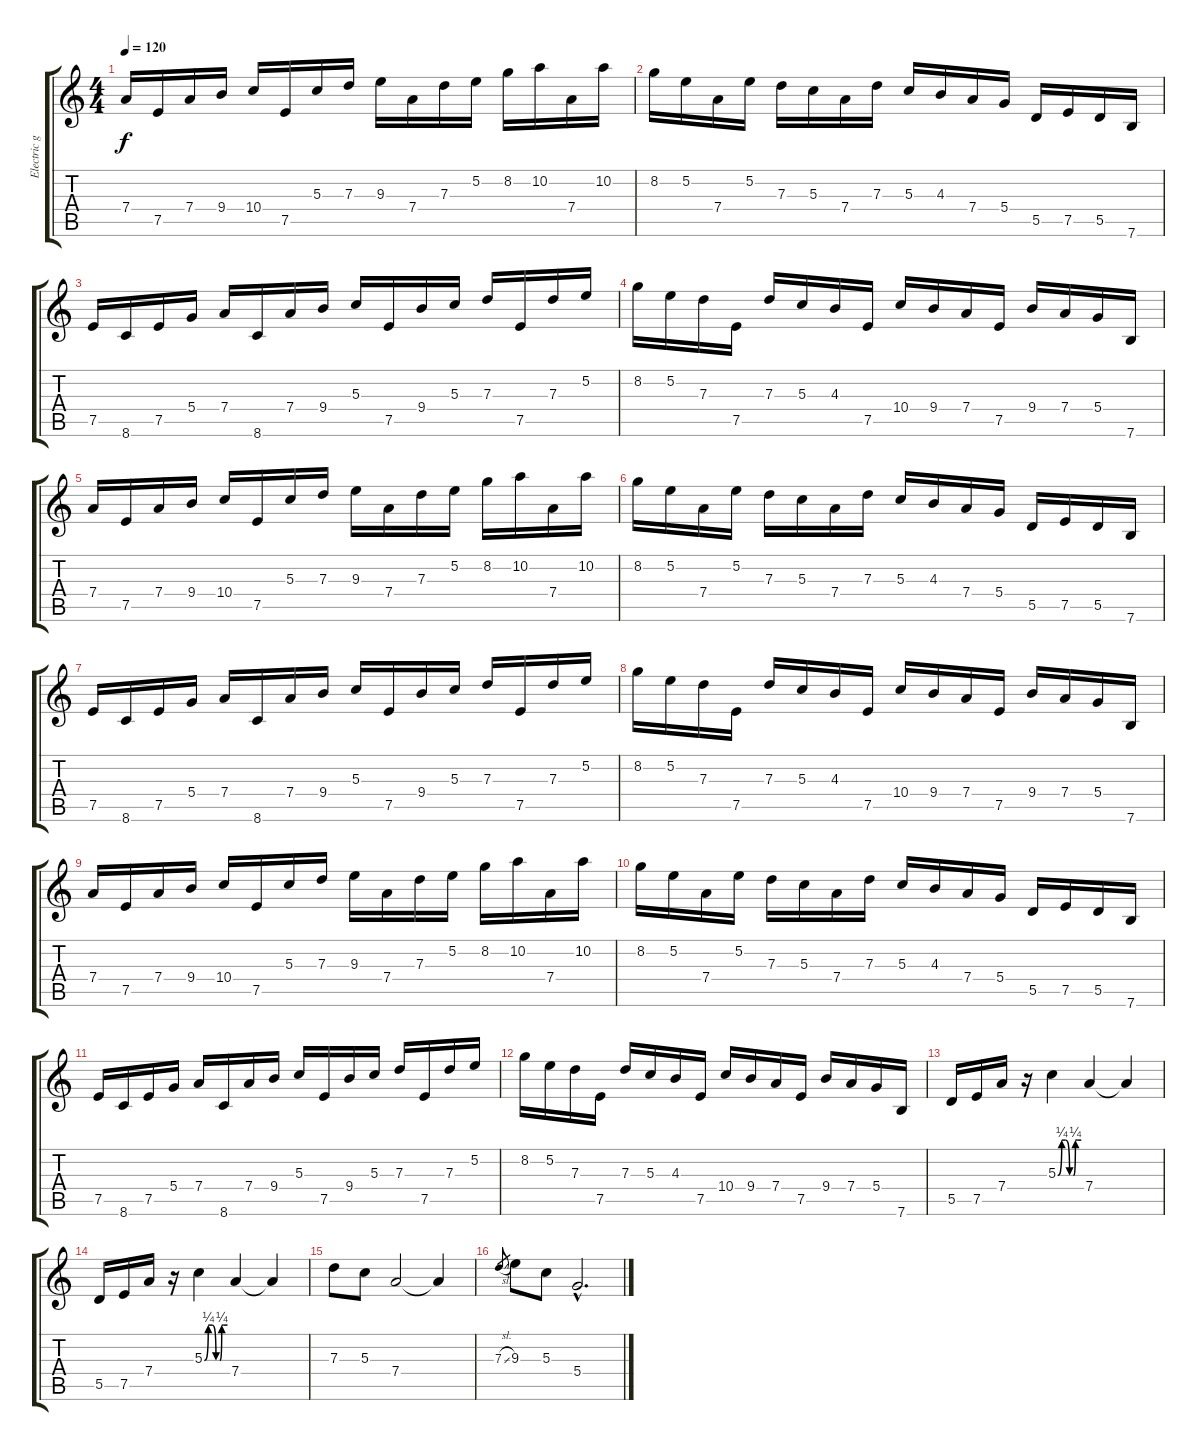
\track ("Electric guitar" "Electric g") {instrument overdrivenguitar}
\staff {score tabs}
\tuning (E4 B3 G3 D3 A2 E2) {hide}
\ts (4 4)
\tempo 120
\clef g2
\ks c
7.4.16{dy f} 7.5.16 7.4.16 9.4.16 10.4.16 7.5.16 5.3.16 7.3.16 9.3.16 7.4.16 7.3.16 5.2.16 8.2.16 10.2.16 7.4.16 10.2.16 |
8.2.16 5.2.16 7.4.16 5.2.16 7.3.16 5.3.16 7.4.16 7.3.16 5.3.16 4.3.16 7.4.16 5.4.16 5.5.16 7.5.16 5.5.16 7.6.16 |
7.5.16 8.6.16 7.5.16 5.4.16 7.4.16 8.6.16 7.4.16 9.4.16 5.3.16 7.5.16 9.4.16 5.3.16 7.3.16 7.5.16 7.3.16 5.2.16 |
8.2.16 5.2.16 7.3.16 7.5.16 7.3.16 5.3.16 4.3.16 7.5.16 10.4.16 9.4.16 7.4.16 7.5.16 9.4.16 7.4.16 5.4.16 7.6.16 |
7.4.16 7.5.16 7.4.16 9.4.16 10.4.16 7.5.16 5.3.16 7.3.16 9.3.16 7.4.16 7.3.16 5.2.16 8.2.16 10.2.16 7.4.16 10.2.16 |
8.2.16 5.2.16 7.4.16 5.2.16 7.3.16 5.3.16 7.4.16 7.3.16 5.3.16 4.3.16 7.4.16 5.4.16 5.5.16 7.5.16 5.5.16 7.6.16 |
7.5.16 8.6.16 7.5.16 5.4.16 7.4.16 8.6.16 7.4.16 9.4.16 5.3.16 7.5.16 9.4.16 5.3.16 7.3.16 7.5.16 7.3.16 5.2.16 |
8.2.16 5.2.16 7.3.16 7.5.16 7.3.16 5.3.16 4.3.16 7.5.16 10.4.16 9.4.16 7.4.16 7.5.16 9.4.16 7.4.16 5.4.16 7.6.16 |
7.4.16 7.5.16 7.4.16 9.4.16 10.4.16 7.5.16 5.3.16 7.3.16 9.3.16 7.4.16 7.3.16 5.2.16 8.2.16 10.2.16 7.4.16 10.2.16 |
8.2.16 5.2.16 7.4.16 5.2.16 7.3.16 5.3.16 7.4.16 7.3.16 5.3.16 4.3.16 7.4.16 5.4.16 5.5.16 7.5.16 5.5.16 7.6.16 |
7.5.16 8.6.16 7.5.16 5.4.16 7.4.16 8.6.16 7.4.16 9.4.16 5.3.16 7.5.16 9.4.16 5.3.16 7.3.16 7.5.16 7.3.16 5.2.16 |
8.2.16 5.2.16 7.3.16 7.5.16 7.3.16 5.3.16 4.3.16 7.5.16 10.4.16 9.4.16 7.4.16 7.5.16 9.4.16 7.4.16 5.4.16 7.6.16 |
5.5.16 7.5.16 7.4.16 r.16 5.3{be (custom 0 0 10 1 20 1 30 0 40 0 45 1 50 1 60 1)}.4 7.4.4 7.4{t}.4 |
5.5.16 7.5.16 7.4.16 r.16 5.3{be (custom 0 0 10 1 20 1 30 0 40 0 45 1 50 1 60 1)}.4 7.4.4 7.4{t}.4 |
7.3.8 5.3.8 7.4.2 7.4{t}.4 |
7.3{sl}.8{gr} 9.3.8 5.3.8 5.4{hac}.2{d}
